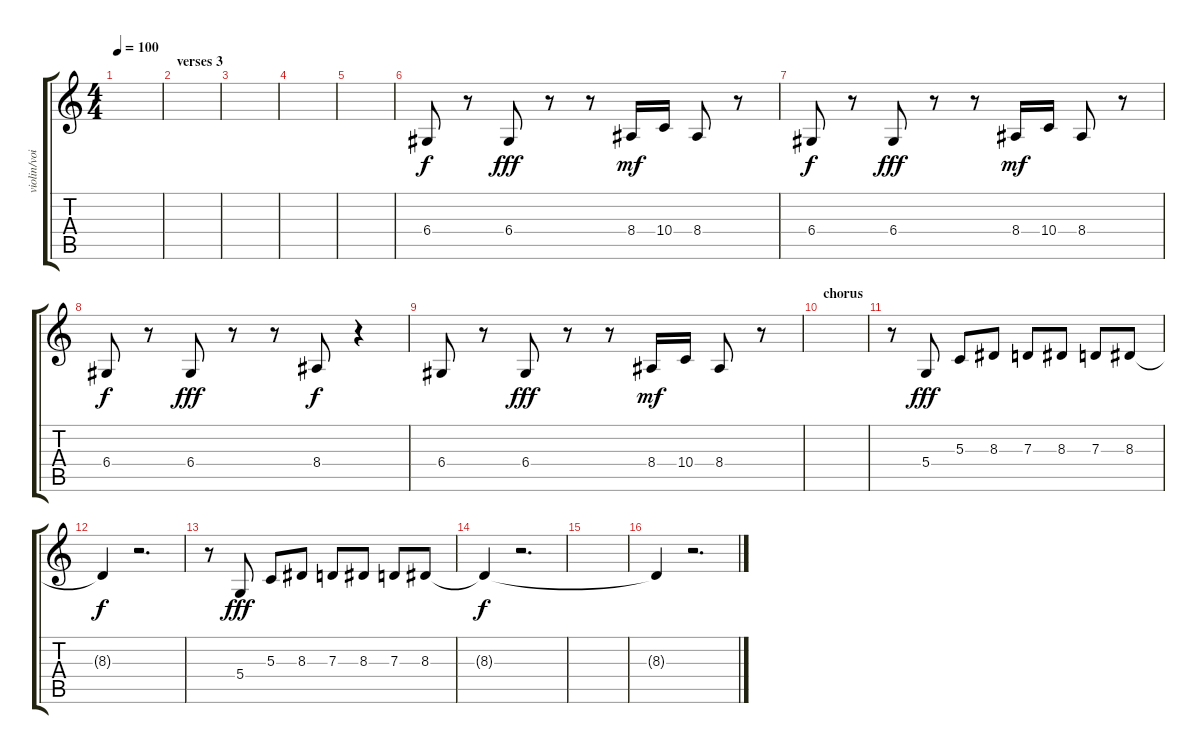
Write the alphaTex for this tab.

\track ("violin/voices" "violin/voi") {instrument violin}
\staff {score tabs}
\tuning (E4 B3 G3 D3 A2 E2) {hide}
\ts (4 4)
\tempo 100
\clef g2
\ks c
|
\section ("" "verses 3")
|
|
|
|
6.4.8 r.8 6.4.8{dy fff} r.8 r.8 8.4.16{dy mf} 10.4.16 8.4.8 r.8 |
6.4.8{dy f} r.8 6.4.8{dy fff} r.8 r.8 8.4.16{dy mf} 10.4.16 8.4.8 r.8 |
6.4.8{dy f} r.8 6.4.8{dy fff} r.8 r.8 8.4.8{dy f} r.4 |
6.4.8 r.8 6.4.8{dy fff} r.8 r.8 8.4.16{dy mf} 10.4.16 8.4.8 r.8 |
\section ("" "chorus")
|
r.8 5.4.8{dy fff} 5.3.8 8.3.8 7.3.8 8.3.8 7.3.8 8.3.8 |
8.3{t}.4{dy f} r.2{d} |
r.8 5.4.8{dy fff} 5.3.8 8.3.8 7.3.8 8.3.8 7.3.8 8.3.8 |
8.3{t}.4{dy f} r.2{d} |
|
8.3{t}.4 r.2{d}
